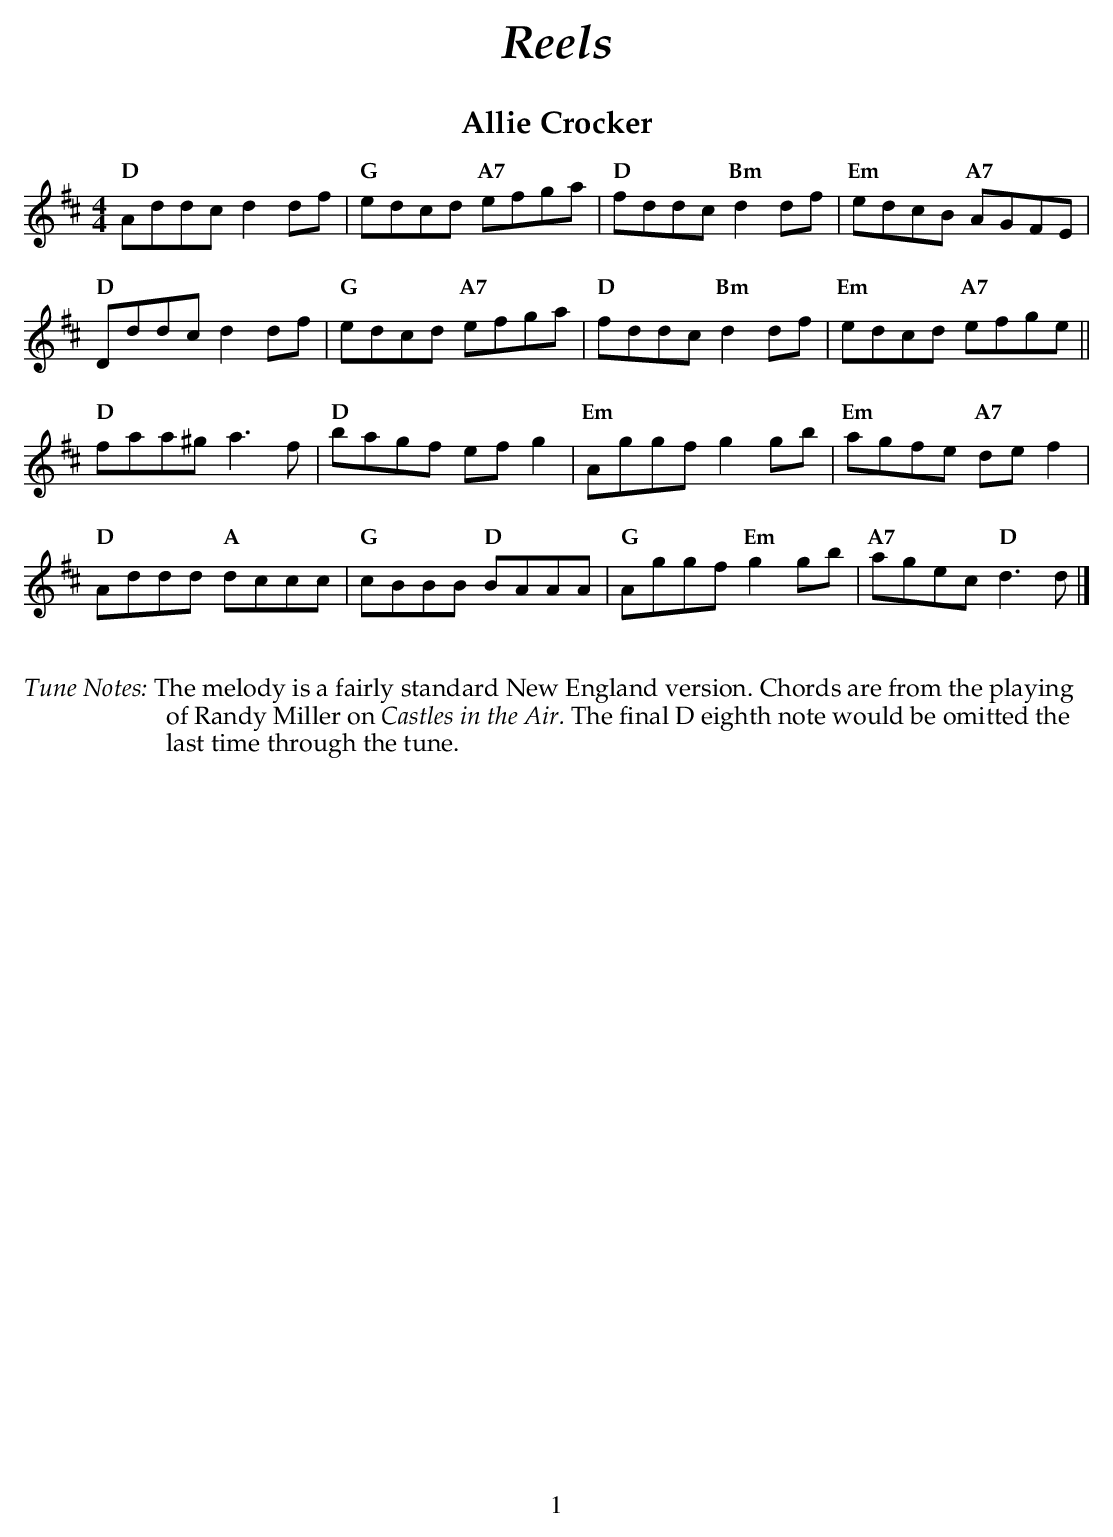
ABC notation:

X:1
T:Allie Crocker
M:4/4
L:1/8
K:D
"D" Addc d2df | "G" edcd "A7" efga | "D" fddc "Bm" d2df | "Em" edcB "A7" AGFE |
"D" Dddc d2df | "G" edcd "A7" efga | "D" fddc "Bm" d2df | "Em" edcd "A7" efge ||
"D" faa^g a2>f2 | "D" bagf efg2 | "Em" Aggf g2gb | "Em" agfe "A7" def2 |
"D" Addd "A" dccc | "G" cBBB "D" BAAA | "G" Aggf "Em" g2gb | "A7" agec "D" d2>d2 |]
